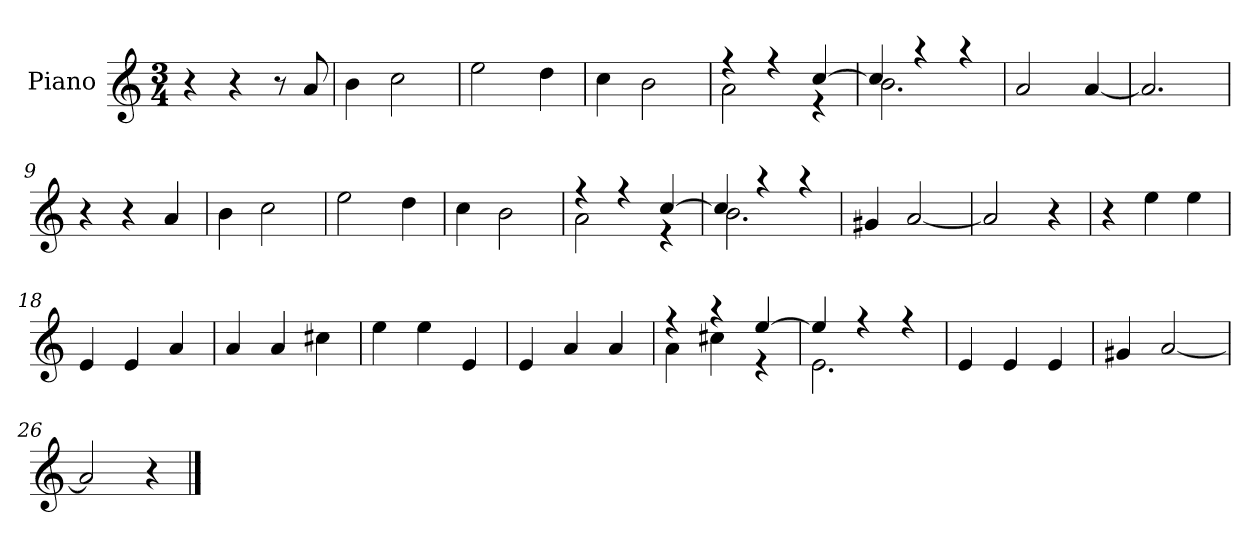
**kern
*part1
*staff1
*I"Piano
*I'P-no
*clefG2
*k[]
*M3/4
*MM179
=1
4r
4r
8r
8a/
=2
4b\
2cc\
=3
2ee\
4dd\
=4
4cc\
2b\
=5
*^
4r	2a\
4r	.
[4cc/	4r
=6	=6
4cc/]	2.b\
4r	.
4r	.
*v	*v
=7
2a/
[4a/
=8
2.a/]
=9
4r
4r
4a/
=10
4b\
2cc\
=11
2ee\
4dd\
=12
4cc\
2b\
!!LO:LB:g=z
=13
*^
4r	2a\
4r	.
[4cc/	4r
=14	=14
4cc/]	2.b\
4r	.
4r	.
*v	*v
=15
4g#X/
[2a/
=16
2a/]
4r
=17
4r
4ee\
4ee\
=18
4e/
4e/
4a/
=19
4a/
4a/
4cc#X\
=20
4ee\
4ee\
4e/
=21
4e/
4a/
4a/
=22
*^
4r	4a\
4r	4cc#X\
[4ee/	4r
=23	=23
4ee/]	2.e\
4r	.
4r	.
*v	*v
!!LO:LB:g=z
=24
4e/
4e/
4e/
=25
4g#X/
[2a/
=26
2a/]
4r
==
*-
